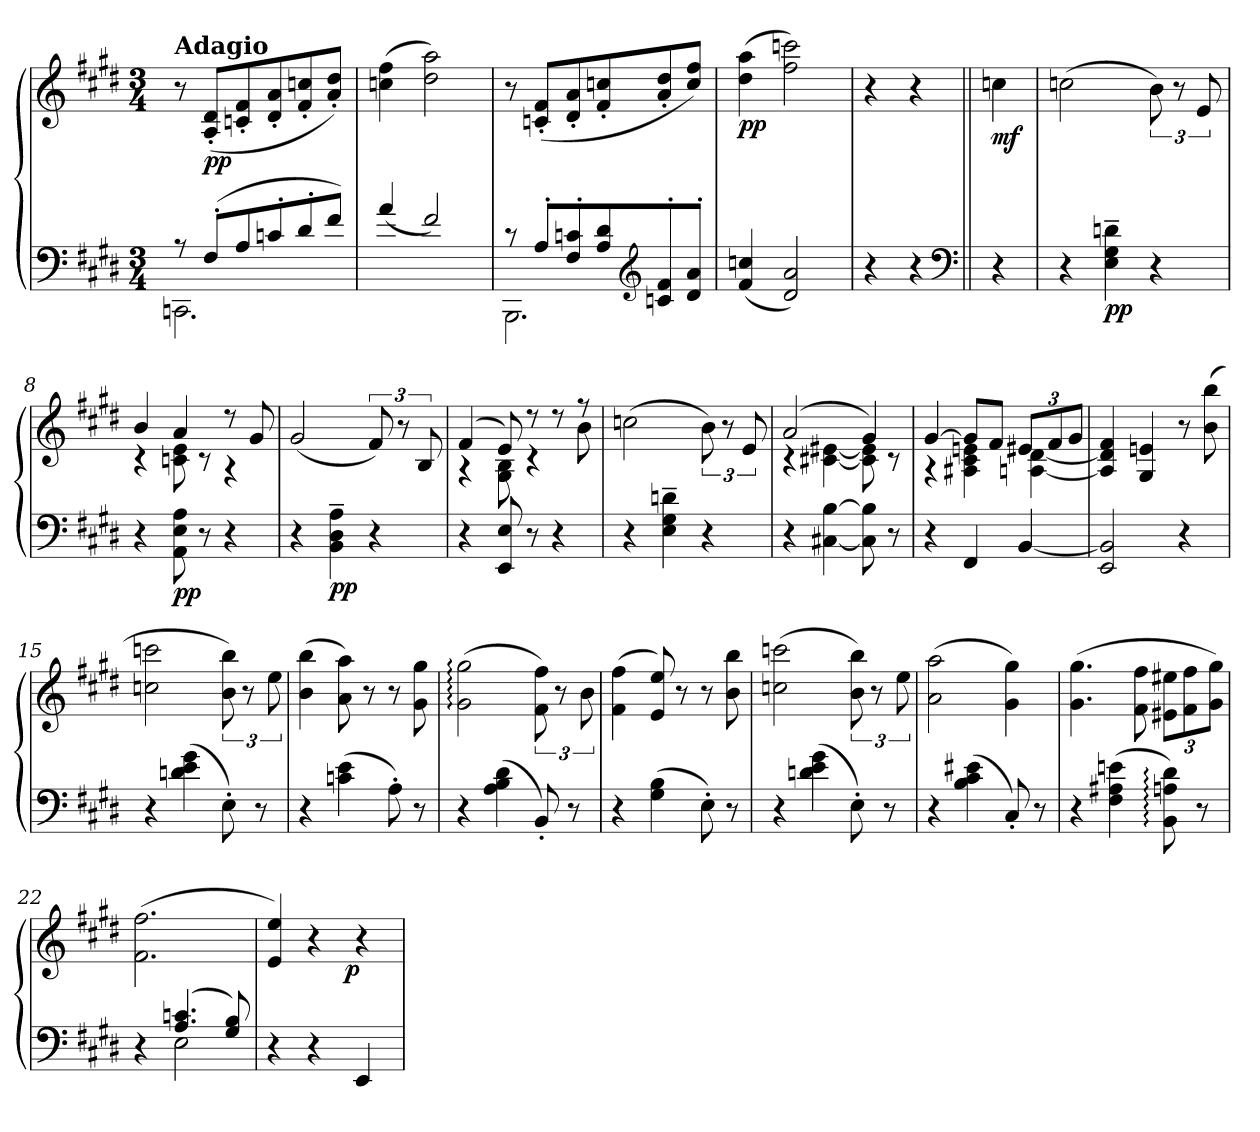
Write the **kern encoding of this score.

**kern	**kern	**dynam
*part1	*part1	*part1
*staff2	*staff1	*staff1/2
*clefF4	*clefG2	*
*k[f#c#g#d#]	*k[f#c#g#d#]	*
*E:	*E:	*
*M3/4	*M3/4	*
=1	=1	=1
*^	*	*
!	!	!LO:TX:a:B:t=Adagio	!
8r	2.CCn\	8r	.
!	!	!	!LO:DY:b
(>8F#'/L	.	(<8A'/ 8d#'/L	pp
8A/	.	8cn'/ 8f#'/	.
8cn'/	.	8d#'/ 8a'/	.
8d#'/	.	8f#'/ 8ccn'/	.
8f#/J)	.	8a'/ 8dd#'/J)	.
*v	*v	*	*
=2	=2	=2
(<4a/	(>4ccn\ 4ff#\	.
2f#/)	2dd#\ 2aa\)	.
=3	=3	=3
*^	*	*
8r	2.BBB\	8r	.
8A'/L	.	(<8cn'/ 8f#'/L	.
8F#'/ 8cn'/	.	8d#'/ 8a'/	.
8A/ 8d#/	.	8f#'/ 8ccn'/	.
*clefG2	*	*	*
8cn'/ 8f#'/	.	8a'/ 8dd#'/	.
8d#'/ 8a'/J	.	8cc/ 8ff#/J)	.
*v	*v	*	*
=4	=4	=4
!	!	!LO:DY:b
(<4f#/ 4ccn/	(>4dd#\ 4aa\	pp
2d#/ 2a/)	2ff#\ 2cccn\)	.
=5	=5	=5
4r	4r	.
4r	4r	.
*clefF4	*	*
=6||	=6||	=6||
!	!	!LO:DY:b
4r	4ccn\	mf
!!LO:LB:g=z
=7	=7	=7
4r	(>2ccn\	.
!	!	!LO:DY:b=2
4E~\ 4G#~\ 4dn~\	.	pp
4r	12b\)	.
.	12r	.
.	12e/	.
=8	=8	=8
*	*^	*
4r	4b/	4r	.
!	!	!	!LO:DY:b=2
8AA\ 8E\ 8A\	4a/	8cn\ 8e\	pp
8r	.	8r	.
4r	8r	4r	.
.	8g#/	.	.
*	*v	*v	*
=9	=9	=9
4r	(<2g#/	.
!	!	!LO:DY:b=2
4BB~\ 4D#~\ 4A~\	.	pp
4r	12f#/)	.
.	12r	.
.	12B/	.
=10	=10	=10
*	*^	*
4r	(>4f#/	4r	.
8EE/ 8E/	8e/)	8G#\ 8B\	.
8r	8r	4r	.
4r	8r	.	.
.	8r	8b\	.
*	*v	*v	*
=11	=11	=11
4r	(>2ccn\	.
4E~\ 4G#~\ 4dn~\	.	.
4r	12b\)	.
.	12r	.
.	12e/	.
=12	=12	=12
*	*^	*
4r	(>2a/	4r	.
[4C#X\ [4B\	.	[4c#X\ [4e#X\	.
8C#]\ 8B]\	4g#/)	8c#]\ 8e#]\	.
8r	.	8r	.
!!LO:LB:g=z	!!
=13	=13	=13	=13
4r	[4g#/	4r	.
4FF#/	8g#/L]	4A#X\ 4c#\ 4en\	.
.	8f#/J	.	.
[4BB/	12e#X/L	[4An\ [4d#\	.
.	12f#/	.	.
.	12g#/J	.	.
*	*v	*v	*
=14	=14	=14
2EE/ 2BB]/	4A]/ 4d#]/ 4f#/	.
.	4G#/ 4en/	.
4r	8r	.
.	(>8b\ 8bb\	.
=15	=15	=15
4r	2ccn\ 2cccn\	.
(>4dn\ 4e\ 4g#\	.	.
8E'\)	12b\ 12bb\)	.
.	12r	.
8r	.	.
.	12ee\	.
=16	=16	=16
4r	(>4b\ 4bb\	.
(>4cn\ 4e\	8a\ 8aa\)	.
.	8r	.
8A'\)	8r	.
8r	8g#\ 8gg#\	.
=17	=17	=17
4r	(>2g#:\ 2gg#:\	.
(>4A\ 4B\ 4d#\	.	.
8BB'/)	12f#\ 12ff#\)	.
.	12r	.
8r	.	.
.	12b\	.
=18	=18	=18
4r	(>4f#\ 4ff#\	.
(>4G#\ 4B\	8e/ 8ee/)	.
.	8r	.
8E'\)	8r	.
8r	8b\ 8bb\	.
!!LO:LB:g=z
=19	=19	=19
4r	(>2ccn\ 2cccn\	.
(>4dn\ 4e\ 4g#\	.	.
8E'\)	12b\ 12bb\)	.
.	12r	.
8r	.	.
.	12ee\	.
=20	=20	=20
4r	(>2a\ 2aa\	.
(>4B\ 4c#\ 4e#X\	.	.
8C#'/)	4g#\ 4gg#\)	.
8r	.	.
=21	=21	=21
4r	(>4.g#\ 4.gg#\	.
(>4F#\ 4A#X\ 4en\	.	.
.	8f#\ 8ff#\	.
8BB:\ 8An:\ 8d#:\)	12e#X\ 12ee#X\L	.
.	12f#\ 12ff#\	.
8r	.	.
.	12g#\ 12gg#\J)	.
=22	=22	=22
*^	*	*
4ryy	4r	(>2.f#\ 2.ff#\	.
(>4.A/ 4.cn/	2E\	.	.
8G#/ 8B/)	.	.	.
*v	*v	*	*
=23	=23	=23
*	*^	*
4r	4e/ 4ee/)	4...ryy	.
4r	4r	.	.
!	!	!	!LO:DY:b
.	.	4ryy	p
4EE/	4r	.	.
.	.	32ryy	.
*	*v	*v	*
=	=	=
*-	*-	*-
